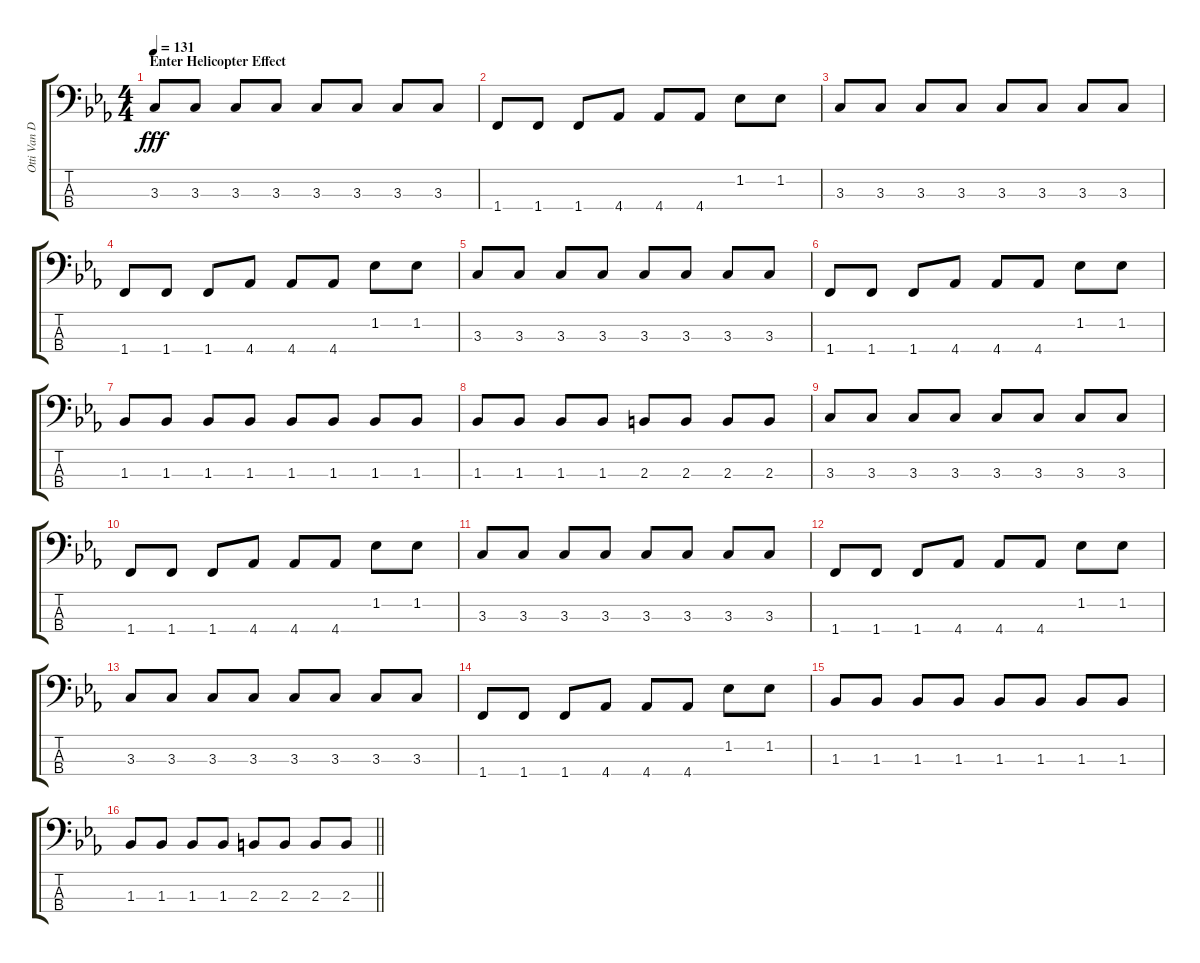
\track ("Otti Van Der Werf (Bass)" "Otti Van D") {instrument synthbass2}
\staff {score tabs}
\tuning (G2 D2 A1 E1) {hide}
\ts (4 4)
\section ("" "Enter Helicopter Effect")
\tempo 131
\clef f4
\ks cminor
3.3.8{dy fff} 3.3.8 3.3.8 3.3.8 3.3.8 3.3.8 3.3.8 3.3.8 |
1.4.8 1.4.8 1.4.8 4.4.8 4.4.8 4.4.8 1.2.8 1.2.8 |
3.3.8 3.3.8 3.3.8 3.3.8 3.3.8 3.3.8 3.3.8 3.3.8 |
1.4.8 1.4.8 1.4.8 4.4.8 4.4.8 4.4.8 1.2.8 1.2.8 |
3.3.8 3.3.8 3.3.8 3.3.8 3.3.8 3.3.8 3.3.8 3.3.8 |
1.4.8 1.4.8 1.4.8 4.4.8 4.4.8 4.4.8 1.2.8 1.2.8 |
1.3.8 1.3.8 1.3.8 1.3.8 1.3.8 1.3.8 1.3.8 1.3.8 |
1.3.8 1.3.8 1.3.8 1.3.8 2.3.8 2.3.8 2.3.8 2.3.8 |
3.3.8 3.3.8 3.3.8 3.3.8 3.3.8 3.3.8 3.3.8 3.3.8 |
1.4.8 1.4.8 1.4.8 4.4.8 4.4.8 4.4.8 1.2.8 1.2.8 |
3.3.8 3.3.8 3.3.8 3.3.8 3.3.8 3.3.8 3.3.8 3.3.8 |
1.4.8 1.4.8 1.4.8 4.4.8 4.4.8 4.4.8 1.2.8 1.2.8 |
3.3.8 3.3.8 3.3.8 3.3.8 3.3.8 3.3.8 3.3.8 3.3.8 |
1.4.8 1.4.8 1.4.8 4.4.8 4.4.8 4.4.8 1.2.8 1.2.8 |
1.3.8 1.3.8 1.3.8 1.3.8 1.3.8 1.3.8 1.3.8 1.3.8 |
\barLineRight lightlight
1.3.8 1.3.8 1.3.8 1.3.8 2.3.8 2.3.8 2.3.8 2.3.8
